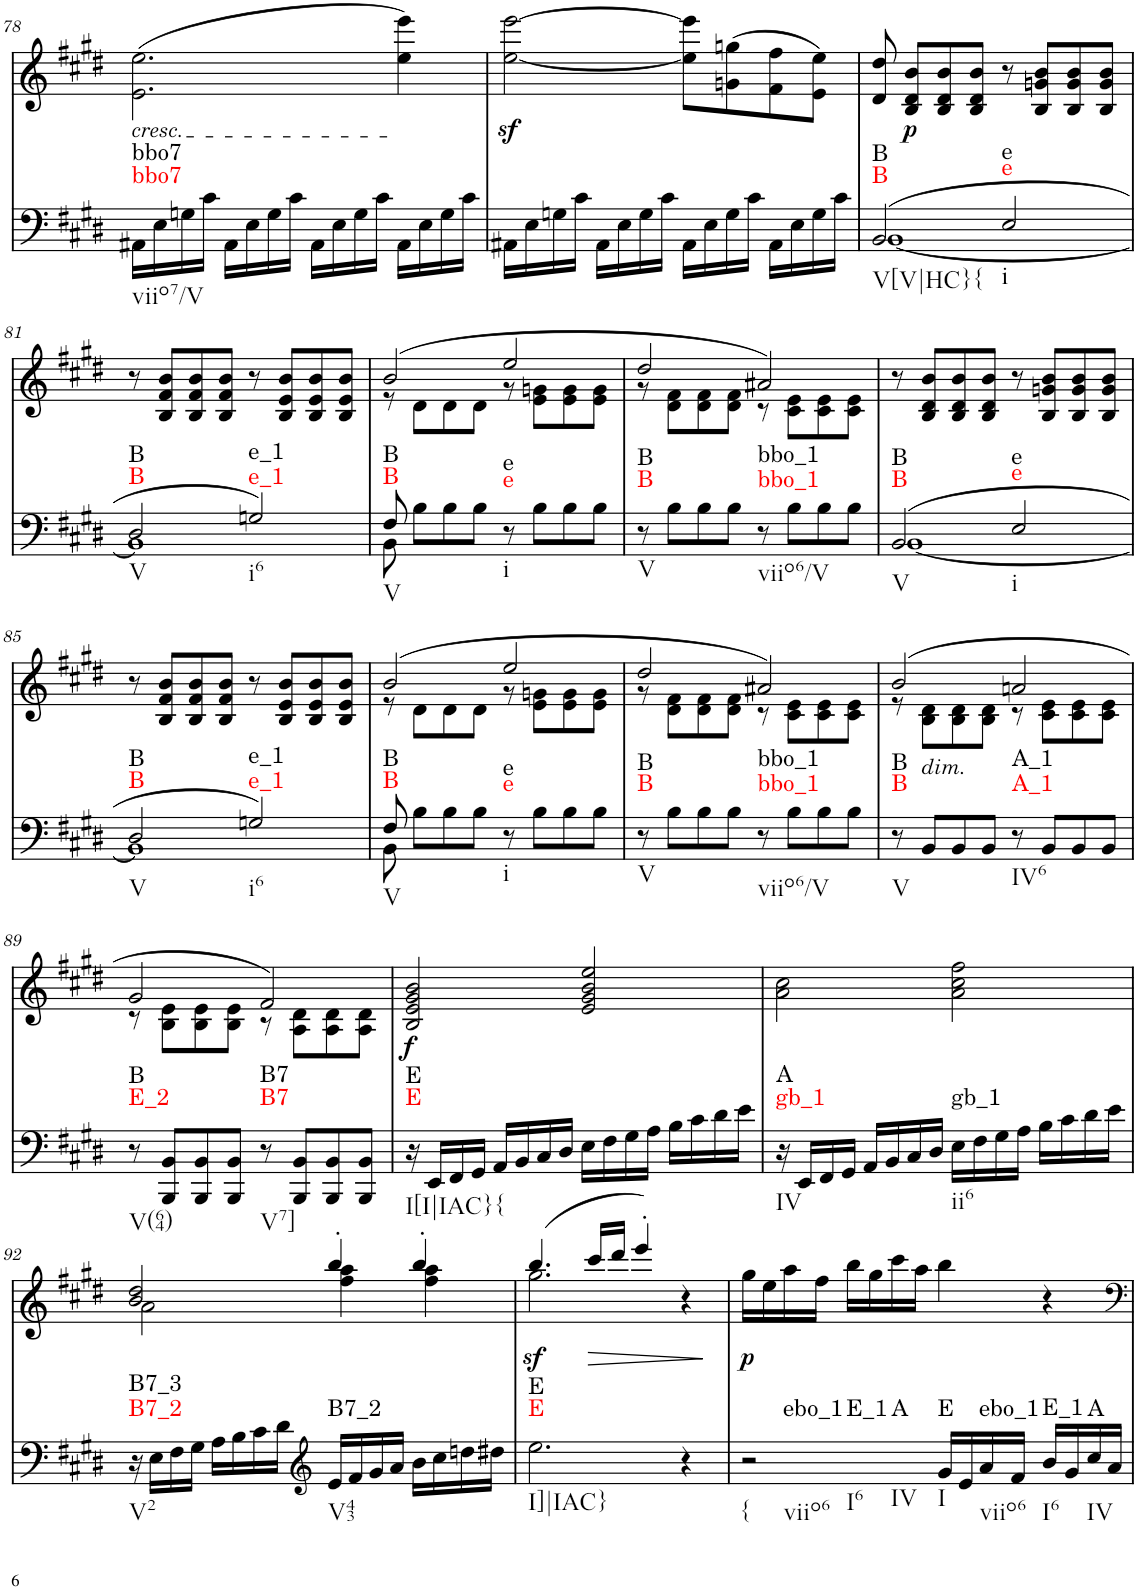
**kern	**harte	**kern	**text	**dynam
*part2	*part2	*part1	*part1	*part1
*staff2	*	*staff1	*staff1	*staff1
*I"piano	*	*I"piano	*	*
*I'Pno	*	*I'Pno	*	*
!!LO:PB:g=z
*clefF4	*	*clefG2	*	*
*k[f#c#g#d#]	*	*k[f#c#g#d#]	*	*
*E:	*	*E:	*	*
*M4/4	*	*M4/4	*	*
=78	=78	=78	=78	=78
!	!	!LO:TX:b:i:t=cresc.	!	!
!	!LO:H:n=1:kt=bbo7	!	!LO:LY:b	!
!	!LO:H:n=2:kt=bbo7	!	!	!
16AA#X\LL	N N	(2.e\ 2.ee\	<	.
16E\	.	.	.	.
16Gn\	.	.	.	.
16c#\JJ	.	.	.	.
16AA#\LL	.	.	.	.
16E\	.	.	.	.
16G\	.	.	.	.
16c#\JJ	.	.	.	.
16AA#\LL	.	.	.	.
16E\	.	.	.	.
16G\	.	.	.	.
16c#\JJ	.	.	.	.
16AA#\LL	.	4ee\ 4eee\)	.	.
16E\	.	.	.	.
16G\	.	.	.	.
16c#\JJ	.	.	.	.
=79	=79	=79	=79	=79
16AA#X\LL	.	[2ee\z< [2eee\z<	.	.
16E\	.	.	.	.
16Gn\	.	.	.	.
16c#\JJ	.	.	.	.
16AA#\LL	.	.	.	.
16E\	.	.	.	.
16G\	.	.	.	.
16c#\JJ	.	.	.	.
16AA#\LL	.	8ee\] 8eee\]L	.	.
16E\	.	.	.	.
16G\	.	(8gn\ 8ggn\	.	.
16c#\JJ	.	.	.	.
16AA#\LL	.	8f#\ 8ff#\	.	.
16E\	.	.	.	.
16G\	.	8e\ 8ee\J)	.	.
16c#\JJ	.	.	.	.
=80	=80	=80	=80	=80
*^	*	*	*	*
!	!	!LO:H:n=1:kt=B	!	!LO:LY:b	!
!	!	!LO:H:n=2:kt=B	!	!	!
(2BB/	[1BB	N N	8d#/ 8dd#/	p	.
!	!	!	!	!	!LO:DY:b
.	.	.	8B/ 8d#/ 8b/L	.	p
.	.	.	8B/ 8d#/ 8b/	.	.
.	.	.	8B/ 8d#/ 8b/J	.	.
!	!	!LO:H:n=1:kt=e	!	!	!
!	!	!LO:H:n=2:kt=e	!	!	!
2E/	.	N N	8r	.	.
.	.	.	8B/ 8gn/ 8b/L	.	.
.	.	.	8B/ 8g/ 8b/	.	.
.	.	.	8B/ 8g/ 8b/J	.	.
!!LO:LB:g=z
=81	=81	=81	=81	=81	=81
!	!	!LO:H:n=1:kt=B	!	!	!
!	!	!LO:H:n=2:kt=B	!	!	!
2D#/	1BB]	N N	8r	.	.
.	.	.	8B/ 8f#/ 8b/L	.	.
.	.	.	8B/ 8f#/ 8b/	.	.
.	.	.	8B/ 8f#/ 8b/J	.	.
!	!	!LO:H:n=1:kt=e_1	!	!	!
!	!	!LO:H:n=2:kt=e_1	!	!	!
2Gn/)	.	N N	8r	.	.
.	.	.	8B/ 8e/ 8b/L	.	.
.	.	.	8B/ 8e/ 8b/	.	.
.	.	.	8B/ 8e/ 8b/J	.	.
=82	=82	=82	=82	=82	=82
*	*	*	*^	*	*
!	!	!LO:H:n=1:kt=B	!	!	!	!
!	!	!LO:H:n=2:kt=B	!	!	!	!
8F#/	8BB\	N N	(2b/	8r	.	.
8B\L	2..ryy	.	.	8d#\L	.	.
8B\	.	.	.	8d#\	.	.
8B\J	.	.	.	8d#\J	.	.
!	!	!LO:H:n=1:kt=e	!	!	!	!
!	!	!LO:H:n=2:kt=e	!	!	!	!
8r	.	N N	2ee/	8r	.	.
8B\L	.	.	.	8e\ 8gn\L	.	.
8B\	.	.	.	8e\ 8g\	.	.
8B\J	.	.	.	8e\ 8g\J	.	.
*v	*v	*	*	*	*	*
=83	=83	=83	=83	=83	=83
!	!LO:H:n=1:kt=B	!	!	!	!
!	!LO:H:n=2:kt=B	!	!	!	!
8r	N N	2dd#/	8r	.	.
8B\L	.	.	8d#\ 8f#\L	.	.
8B\	.	.	8d#\ 8f#\	.	.
8B\J	.	.	8d#\ 8f#\J	.	.
!	!LO:H:n=1:kt=bbo_1	!	!	!	!
!	!LO:H:n=2:kt=bbo_1	!	!	!	!
8r	N N	2a#X/)	8r	.	.
8B\L	.	.	8c#\ 8e\L	.	.
8B\	.	.	8c#\ 8e\	.	.
8B\J	.	.	8c#\ 8e\J	.	.
=84	=84	=84	=84	=84	=84
*^	*	*	*	*	*
!	!	!LO:H:n=1:kt=B	!	!	!	!
!	!	!LO:H:n=2:kt=B	!	!	!	!
*	*	*	*v	*v	*	*
(2BB/	[1BB	N N	8r	.	.
.	.	.	8B/ 8d#/ 8b/L	.	.
.	.	.	8B/ 8d#/ 8b/	.	.
.	.	.	8B/ 8d#/ 8b/J	.	.
!	!	!LO:H:n=1:kt=e	!	!	!
!	!	!LO:H:n=2:kt=e	!	!	!
2E/	.	N N	8r	.	.
.	.	.	8B/ 8gn/ 8b/L	.	.
.	.	.	8B/ 8g/ 8b/	.	.
.	.	.	8B/ 8g/ 8b/J	.	.
!!LO:LB:g=z
=85	=85	=85	=85	=85	=85
!	!	!LO:H:n=1:kt=B	!	!	!
!	!	!LO:H:n=2:kt=B	!	!	!
2D#/	1BB]	N N	8r	.	.
.	.	.	8B/ 8f#/ 8b/L	.	.
.	.	.	8B/ 8f#/ 8b/	.	.
.	.	.	8B/ 8f#/ 8b/J	.	.
!	!	!LO:H:n=1:kt=e_1	!	!	!
!	!	!LO:H:n=2:kt=e_1	!	!	!
2Gn/)	.	N N	8r	.	.
.	.	.	8B/ 8e/ 8b/L	.	.
.	.	.	8B/ 8e/ 8b/	.	.
.	.	.	8B/ 8e/ 8b/J	.	.
=86	=86	=86	=86	=86	=86
*	*	*	*^	*	*
!	!	!LO:H:n=1:kt=B	!	!	!	!
!	!	!LO:H:n=2:kt=B	!	!	!	!
8F#/	8BB\	N N	(2b/	8r	.	.
8B\L	2..ryy	.	.	8d#\L	.	.
8B\	.	.	.	8d#\	.	.
8B\J	.	.	.	8d#\J	.	.
!	!	!LO:H:n=1:kt=e	!	!	!	!
!	!	!LO:H:n=2:kt=e	!	!	!	!
8r	.	N N	2ee/	8r	.	.
8B\L	.	.	.	8e\ 8gn\L	.	.
8B\	.	.	.	8e\ 8g\	.	.
8B\J	.	.	.	8e\ 8g\J	.	.
*v	*v	*	*	*	*	*
=87	=87	=87	=87	=87	=87
!	!LO:H:n=1:kt=B	!	!	!	!
!	!LO:H:n=2:kt=B	!	!	!	!
8r	N N	2dd#/	8r	.	.
8B\L	.	.	8d#\ 8f#\L	.	.
8B\	.	.	8d#\ 8f#\	.	.
8B\J	.	.	8d#\ 8f#\J	.	.
!	!LO:H:n=1:kt=bbo_1	!	!	!	!
!	!LO:H:n=2:kt=bbo_1	!	!	!	!
8r	N N	2a#X/)	8r	.	.
8B\L	.	.	8c#\ 8e\L	.	.
8B\	.	.	8c#\ 8e\	.	.
8B\J	.	.	8c#\ 8e\J	.	.
=88	=88	=88	=88	=88	=88
!	!LO:H:n=1:kt=B	!	!	!	!
!	!LO:H:n=2:kt=B	!	!	!	!
8r	N N	(2b/	8r	.	.
!	!	!	!LO:TX:b:i:t=dim.	!	!
8BB/L	.	.	8B\ 8d#\L	.	.
8BB/	.	.	8B\ 8d#\	.	.
8BB/J	.	.	8B\ 8d#\J	.	.
!	!LO:H:n=1:kt=A_1	!	!	!	!
!	!LO:H:n=2:kt=A_1	!	!	!	!
8r	N N	2an/	8r	>	.
8BB/L	.	.	8c#\ 8e\L	.	.
8BB/	.	.	8c#\ 8e\	.	.
8BB/J	.	.	8c#\ 8e\J	.	.
!!LO:LB:g=z	!!
=89	=89	=89	=89	=89	=89
!	!LO:H:n=1:kt=E_2	!	!	!	!
!	!LO:H:n=2:kt=B	!	!	!	!
8r	N N	2g#/	8r	.	.
8BBB/ 8BB/L	.	.	8B\ 8e\L	.	.
8BBB/ 8BB/	.	.	8B\ 8e\	.	.
8BBB/ 8BB/J	.	.	8B\ 8e\J	.	.
!	!LO:H:n=1:kt=B7	!	!	!	!
!	!LO:H:n=2:kt=B7	!	!	!	!
8r	N N	2f#/)	8r	.	.
8BBB/ 8BB/L	.	.	8A\ 8d#\L	.	.
8BBB/ 8BB/	.	.	8A\ 8d#\	.	.
8BBB/ 8BB/J	.	.	8A\ 8d#\J	.	.
=90	=90	=90	=90	=90	=90
!	!LO:H:n=1:kt=E	!	!	!LO:LY:b	!LO:DY:b
!	!LO:H:n=2:kt=E	!	!	!	!
*	*	*v	*v	*	*
16r	N N	2B/ 2e/ 2g#/ 2b/	f	f
16EE/LL	.	.	.	.
16FF#/	.	.	.	.
16GG#/JJ	.	.	.	.
16AA/LL	.	.	.	.
16BB/	.	.	.	.
16C#/	.	.	.	.
16D#/JJ	.	.	.	.
16E\LL	.	2e/ 2g#/ 2b/ 2ee/	.	.
16F#\	.	.	.	.
16G#\	.	.	.	.
16A\JJ	.	.	.	.
16B\LL	.	.	.	.
16c#\	.	.	.	.
16d#\	.	.	.	.
16e\JJ	.	.	.	.
=91	=91	=91	=91	=91
!	!LO:H:n=1:kt=gb_1	!	!	!
!	!LO:H:n=2:kt=A	!	!	!
16r	N N	2a\ 2cc#\	.	.
16EE/LL	.	.	.	.
16FF#/	.	.	.	.
16GG#/JJ	.	.	.	.
16AA/LL	.	.	.	.
16BB/	.	.	.	.
16C#/	.	.	.	.
16D#/JJ	.	.	.	.
!	!LO:H:kt=gb_1	!	!	!
16E\LL	N	2a\ 2cc#\ 2ff#\	.	.
16F#\	.	.	.	.
16G#\	.	.	.	.
16A\JJ	.	.	.	.
16B\LL	.	.	.	.
16c#\	.	.	.	.
16d#\	.	.	.	.
16e\JJ	.	.	.	.
!!LO:LB:g=z
=92	=92	=92	=92	=92
*	*	*^	*	*
!	!LO:H:n=1:kt=B7_2	!	!	!	!
!	!LO:H:n=2:kt=B7_3	!	!	!	!
16r	N N	2b/ 2dd#/	2a\	.	.
16E\LL	.	.	.	.	.
16F#\	.	.	.	.	.
16G#\JJ	.	.	.	.	.
16A\LL	.	.	.	.	.
16B\	.	.	.	.	.
16c#\	.	.	.	.	.
16d#\JJ	.	.	.	.	.
*clefG2	*	*	*	*	*
!	!LO:H:kt=B7_2	!	!	!	!
16e/LL	N	4bb'/	4ff#\ 4aa\	.	.
16f#/	.	.	.	.	.
16g#/	.	.	.	.	.
16a/JJ	.	.	.	.	.
16b\LL	.	4bb'/	4ff#\ 4aa\	.	.
16cc#\	.	.	.	.	.
16ddn\	.	.	.	.	.
16dd#X\JJ	.	.	.	.	.
=93	=93	=93	=93	=93	=93
!	!LO:H:n=1:kt=E	!	!	!LO:LY:b	!LO:DY:b
!	!LO:H:n=2:kt=E	!	!	!	!
2.ee\	N N	(4.bb/	2.gg#\	>	sf
!	!	!	!	!	!LO:HP:b
.	.	16ccc#/LL	.	.	>
.	.	16ddd#/JJ	.	.	.
.	.	4eee'/)	.	.	.
4r	.	4r	4ryy	.	]
=94	=94	=94	=94	=94	=94
!	!LO:H:n=1:kt={	!	!	!LO:LY:b	!LO:DY:b
!	!LO:H:n=2:kt=ebo_1	!	!	!	!
!	!LO:H:n=3:kt=E_1	!	!	!	!
!	!LO:H:n=4:kt=A	!	!	!	!
*	*	*v	*v	*	*
2r	N N N N	16gg#\LL	p	p
.	.	16ee\	.	.
.	.	16aa\	.	.
.	.	16ff#\JJ	.	.
.	.	16bb\LL	.	.
.	.	16gg#\	.	.
.	.	16ccc#\	.	.
.	.	16aa\JJ	.	.
!	!LO:H:kt=E	!	!	!
16g#/LL	N	4bb\	.	.
16e/	.	.	.	.
!	!LO:H:kt=ebo_1	!	!	!
16a/	N	.	.	.
16f#/JJ	.	.	.	.
!	!LO:H:kt=E_1	!	!	!
16b/LL	N	4r	.	.
16g#/	.	.	.	.
!	!LO:H:kt=A	!	!	!
16cc#/	N	.	.	.
16a/JJ	.	.	.	.
=	=	=	=	=
*-	*-	*-	*-	*-
